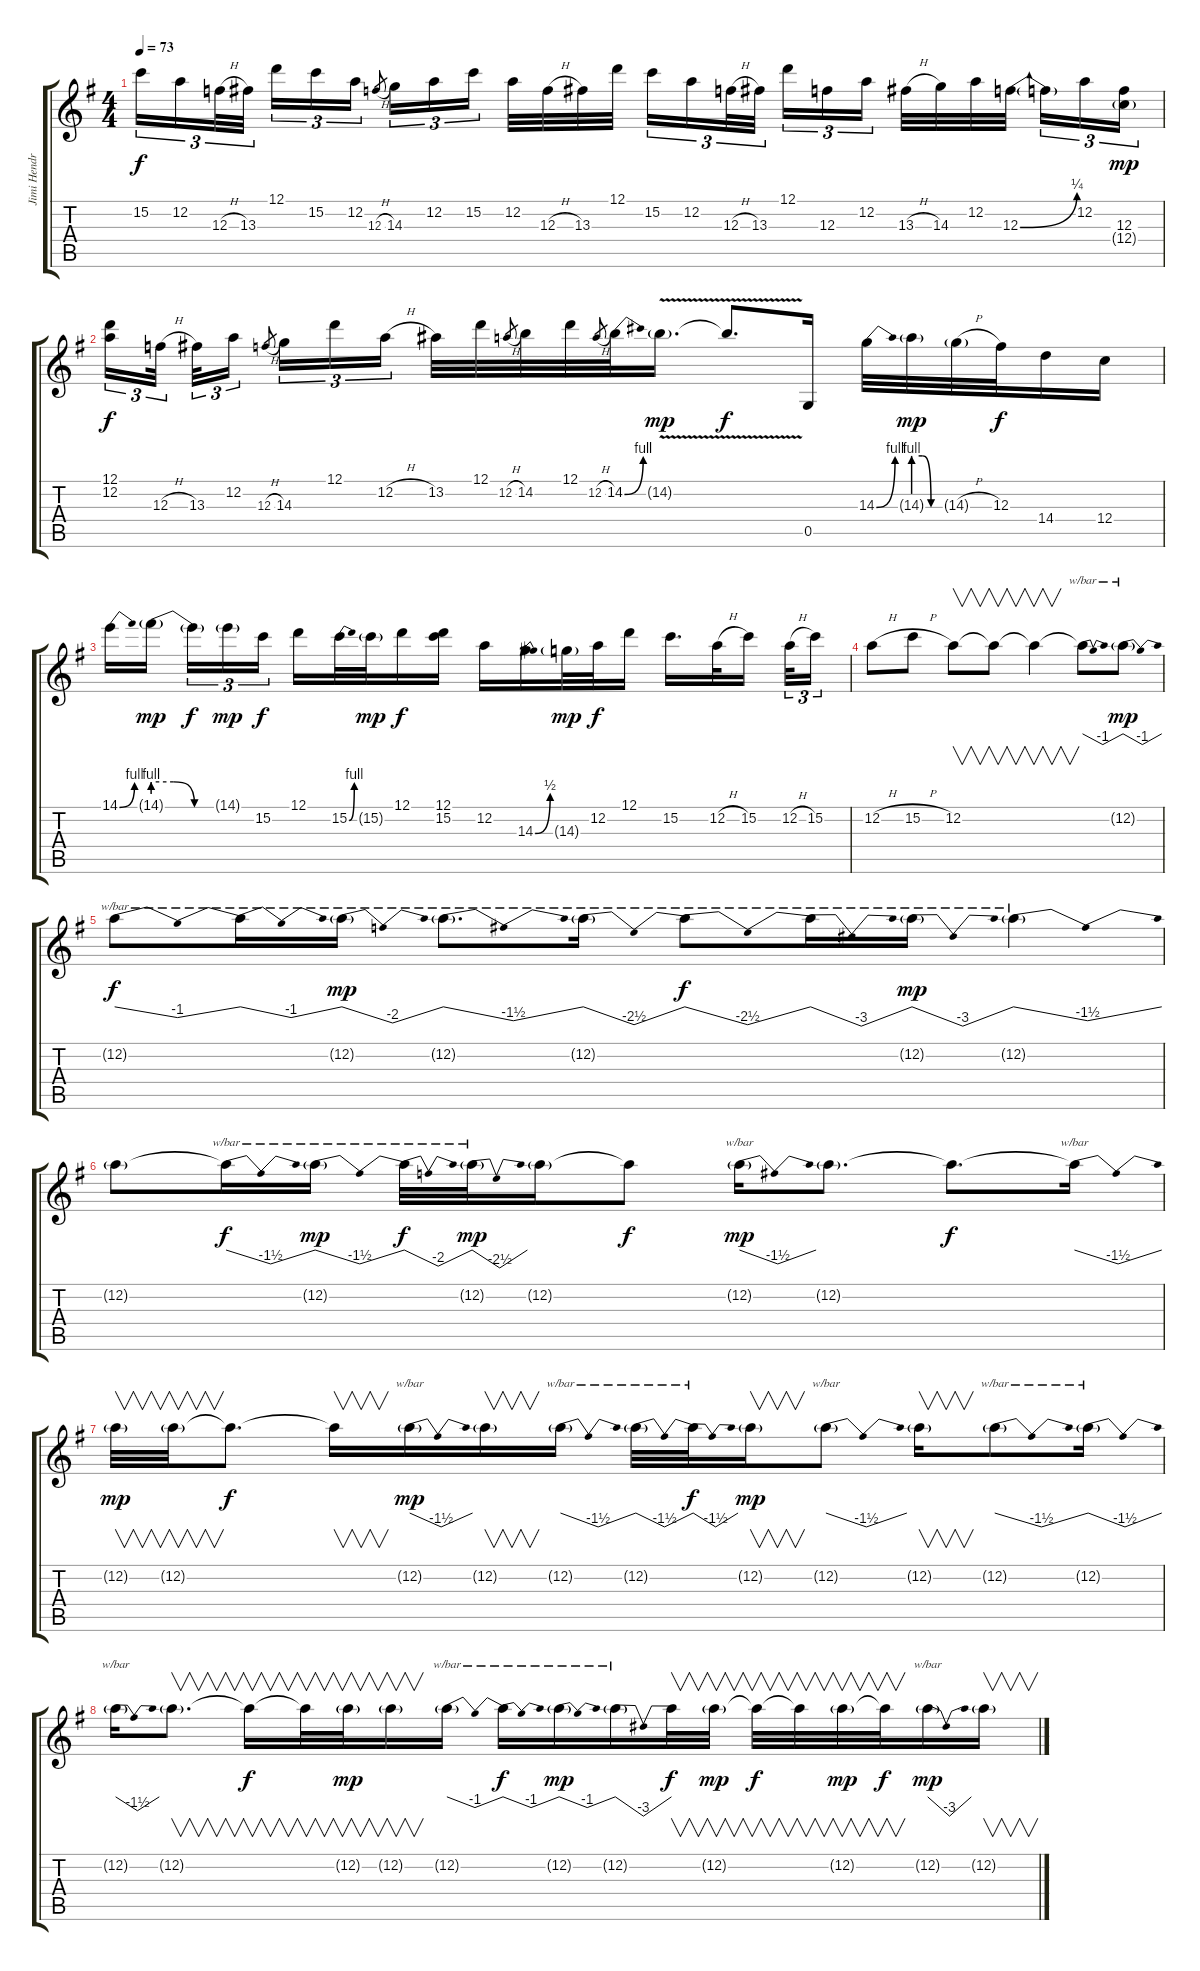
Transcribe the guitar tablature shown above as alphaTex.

\track ("Jimi Hendrix" "Jimi Hendr") {instrument overdrivenguitar}
\staff {score tabs}
\tuning (D4 A3 F3 C3 G2 D2) {hide}
\ts (4 4)
\tempo 73
\clef g2
\ks g
15.2.16{tu (3 2) dy f} 12.2.16{tu (3 2)} 12.3{h}.32{tu (3 2)} 13.3.32{tu (3 2) beam splitsecondary} 12.1.16{tu (3 2)} 15.2.16{tu (3 2)} 12.2.16{tu (3 2)} 12.3{h}.8{gr} 14.3.16{tu (3 2)} 12.2.16{tu (3 2)} 15.2.16{tu (3 2) beam splitsecondary} 12.2.32 12.3{h}.32 13.3.32 12.1.32 15.2.16{tu (3 2)} 12.2.16{tu (3 2)} 12.3{h}.32{tu (3 2)} 13.3.32{tu (3 2) beam splitsecondary} 12.1.16{tu (3 2)} 12.3.16{tu (3 2)} 12.2.16{tu (3 2)} 13.3{h}.32 14.3.32 12.2.32 12.3{be (bend 0 0 60 1)}.32{beam splitsecondary} 12.3{t}.16{tu (3 2)} 12.2.16{tu (3 2)} (12.3 12.4{g}).16{tu (3 2) dy mp} |
(12.1 12.2).16{tu (3 2) dy f} 12.3{h}.32{tu (3 2) beam splitsecondary} 13.3.32{tu (3 2)} 12.2.16{tu (3 2)} 12.3{h}.8{gr beam splitsecondary} 14.3.16{tu (3 2)} 12.1.16{tu (3 2)} 12.2{h}.16{tu (3 2)} 13.2.32 12.1.32 12.2{h}.8{gr} 14.2.32 12.1.32 12.2{h}.8{gr} 14.2{be (bend 0 0 60 4)}.32 14.2{v g}.16{d dy mp} 14.2{t}.8{d dy f} 0.5.16 14.3{be (bend 0 0 60 4)}.32 14.3{be (custom 0 4 20 4 40 0 60 0) g}.32{dy mp} 14.3{h g}.32 12.3.32{dy f} 14.4.16 12.4.16 |
14.1{be (bend 0 0 60 4)}.16 14.1{be (custom 0 4 20 4 40 0 60 0) g}.16{dy mp beam splitsecondary} 14.1{t}.16{tu (3 2) dy f} 14.1{g}.16{tu (3 2) dy mp} 15.2.16{tu (3 2) dy f} 12.1.16 15.2{be (bend 0 0 60 4)}.32 15.2{g}.32{dy mp} 12.1.16{dy f} (12.1 15.2).16 12.2.16 14.3{be (bend 0 0 60 2)}.16 14.3{g}.32{dy mp} 12.2.32{dy f} 12.1.16 15.2.16{d} 12.2{h}.32 15.2.16{beam splitsecondary} 12.2{h}.32{tu (3 2)} 15.2.16{tu (3 2)} |
12.2{h}.8 15.2{h}.8 12.2.8{v} 12.2{t}.8{v} 12.2{t}.4{v} 12.2{t}.8{tbe (dip default 0 0 30 -4 60 0)} 12.2{g}.8{tbe (dip default 0 0 30 -4 60 0) dy mp} |
12.2{t}.8{tbe (dip default 0 0 30 -4 60 0) dy f} 12.2{t}.16{tbe (dip default 0 0 30 -4 60 0)} 12.2{g}.16{tbe (dip default 0 0 30 -8 60 0) dy mp} 12.2{g}.8{d tbe (dip default 0 0 30 -6 60 0)} 12.2{g}.16{tbe (dip default 0 0 30 -10 60 0)} 12.2{t}.8{tbe (dip default 0 0 30 -10 60 0) dy f} 12.2{t}.16{tbe (dip default 0 0 30 -12 60 0)} 12.2{g}.16{tbe (dip default 0 0 30 -12 60 0) dy mp} 12.2{g}.4{tbe (dip default 0 0 30 -6 60 0)} |
12.2{g}.8 12.2{t}.16{tbe (dip default 0 0 30 -6 60 0) dy f} 12.2{g}.16{tbe (dip default 0 0 30 -6 60 0) dy mp} 12.2{t}.32{tbe (dip default 0 0 30 -8 60 0) dy f} 12.2{g}.32{tbe (dip default 0 0 30 -10 60 0) dy mp} 12.2{g}.16 12.2{t}.8{dy f} 12.2{g}.16{tbe (dip default 0 0 30 -6 60 0) dy mp} 12.2{g}.8{d} 12.2{t}.8{d dy f} 12.2{t}.16{tbe (dip default 0 0 30 -6 60 0)} |
12.2{g}.32{v dy mp} 12.2{g}.32{v} 12.2{t}.8{d dy f} 12.2{t}.16{v} 12.2{g}.16{tbe (dip default 0 0 30 -6 60 0) dy mp} 12.2{g}.16{v} 12.2{g}.16{tbe (dip default 0 0 30 -6 60 0)} 12.2{g}.32{tbe (dip default 0 0 30 -6 60 0)} 12.2{t}.32{tbe (dip default 0 0 30 -6 60 0) dy f} 12.2{g}.16{v dy mp} 12.2{g}.8{tbe (dip default 0 0 30 -6 60 0)} 12.2{g}.16{v} 12.2{g}.8{tbe (dip default 0 0 30 -6 60 0)} 12.2{g}.16{tbe (dip default 0 0 30 -6 60 0)} |
12.2{g}.16{tbe (dip default 0 0 30 -6 60 0)} 12.2{g}.8{v d} 12.2{t}.16{v dy f} 12.2{t}.32{v} 12.2{g}.32{v dy mp} 12.2{g}.16{v} 12.2{g}.16{tbe (dip default 0 0 30 -4 60 0)} 12.2{t}.16{tbe (dip default 0 0 30 -4 60 0) dy f} 12.2{g}.16{tbe (dip default 0 0 30 -4 60 0) dy mp} 12.2{g}.16{tbe (dip default 0 0 30 -12 60 0)} 12.2{t}.32{v dy f} 12.2{g}.32{v dy mp} 12.2{t}.32{v dy f} 12.2{t}.32{v} 12.2{g}.32{v dy mp} 12.2{t}.32{v dy f} 12.2{g}.16{tbe (dip default 0 0 30 -12 60 0) dy mp} 12.2{g}.16{v}
